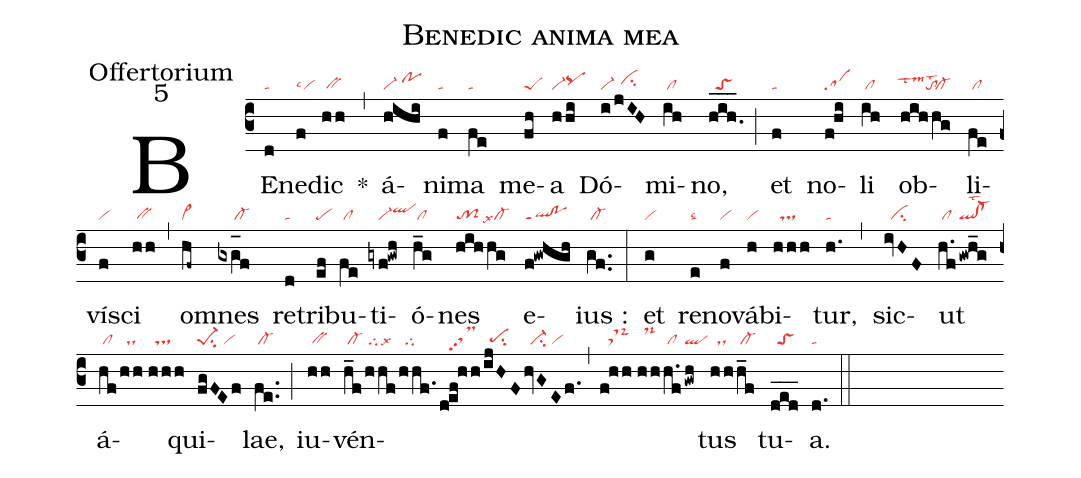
name:Benedic anima mea;
office-part:Offertorium;
mode:5;
nabc-lines:1;
%%
(c3) BE(d|ta)ne(f|vilsc4)dic(hh|/bv) *(,)
á(hihi|vi-/pohi)ni(f|ta)ma(fe|ta) me(fh|peS)a(hhi|vi-pqhh)
Dó(i|vi-|jIH|//cihh)mi(ih|/cl)no,(hih.___|//toS) (;)
et(f|ta) no(f!hi|sa)li(ih|/cl) ob(hihhg|`tolstm1lst2`cl-)li(fe|/cl)ví(f|vi)sci(hh|/bv) (,)
o(hf~|cl~)mnes(gxg_[oh:h]f|/////cl-) re(d|ta)tri(ef|pe)bu(fe|/cl)ti(gyf!gwh|///vi-qlhi)ó(h_g|/cl)nes(hihhg|to!clSlsx9cl-) e(f!gwhgh|ql!poppt1)ius :(gf..|/cl-) (:)
et(g|vi) re(e|talsc2)no(f|vi)vá(h|vi)bi(hhh|//ts)tur,(h.|ta) (,)
sic(ivHF|//ci)ut(h.f|/cl|!gwh_g|ql!cl-lst2) á(hf|/cl|/hh|//ds|//hhh|//ts)qui(fgFEf|pe-1su2/vi)lae,(fe..|/cl-) (;)
iu(hh|/bv)vén(h_f|/cl-|/hhf|/tglsx6|/hhf.|//tg|/d!ef!hh|///tsMhgpp2|/ijHF|//pehgsu2|hvGEf.|//vi-su2/vi)(,)(f!hh|//tsM-he|//hh|//ds-hk|h.f|/cl|!gwh|ql)tus(hh|//ds|h_f|/cl-) tu(ded___|//toS)a.(d.|ta) (::)
